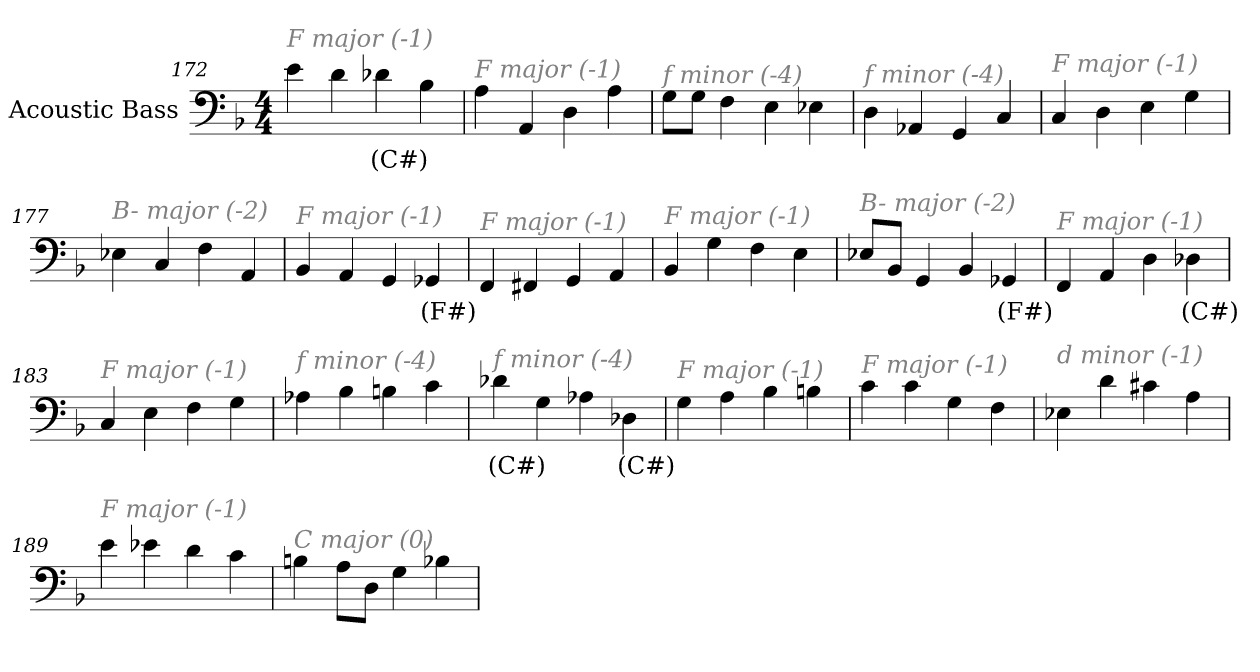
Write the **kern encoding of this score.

**kern	**text
*part1	*part1
*staff1	*staff1
*I"Acoustic Bass	*
*clefF4	*
*ITrd7c12	*
*k[b-]	*
*F:	*
*M4/4	*
=172	=172
!LO:TX:i:color=#808080:t=F major (-1)	!
4E	.
4D	.
4D-Xi	(C#)
4BB-	.
=173	=173
!LO:TX:i:color=#808080:t=F major (-1)	!
4AA	.
4AAA	.
4DD	.
4AA	.
=174	=174
!LO:TX:i:color=#808080:t=f minor (-4)	!
8GGL	.
8GGJ	.
4FF	.
4EE	.
4EE-X	.
=175	=175
!LO:TX:i:color=#808080:t=f minor (-4)	!
4DD	.
4AAA-X	.
4GGG	.
4CC	.
=176	=176
!LO:TX:i:color=#808080:t=F major (-1)	!
4CC	.
4DD	.
4EE	.
4GG	.
=177	=177
!LO:TX:i:color=#808080:t=B- major (-2)	!
4EE-X	.
4CC	.
4FF	.
4AAA	.
=178	=178
!LO:TX:i:color=#808080:t=F major (-1)	!
4BBB-	.
4AAA	.
4GGG	.
4GGG-Xi	(F#)
=179	=179
!LO:TX:i:color=#808080:t=F major (-1)	!
4FFF	.
4FFF#X	.
4GGG	.
4AAA	.
=180	=180
!LO:TX:i:color=#808080:t=F major (-1)	!
4BBB-	.
4GG	.
4FF	.
4EE	.
=181	=181
!LO:TX:i:color=#808080:t=B- major (-2)	!
8EE-XL	.
8BBB-J	.
4GGG	.
4BBB-	.
4GGG-Xi	(F#)
=182	=182
!LO:TX:i:color=#808080:t=F major (-1)	!
4FFF	.
4AAA	.
4DD	.
4DD-Xi	(C#)
=183	=183
!LO:TX:i:color=#808080:t=F major (-1)	!
4CC	.
4EE	.
4FF	.
4GG	.
=184	=184
!LO:TX:i:color=#808080:t=f minor (-4)	!
4AA-X	.
4BB-	.
4BBn	.
4C	.
=185	=185
!LO:TX:i:color=#808080:t=f minor (-4)	!
4D-Xi	(C#)
4GG	.
4AA-X	.
4DD-Xi	(C#)
=186	=186
!LO:TX:i:color=#808080:t=F major (-1)	!
4GG	.
4AA	.
4BB-	.
4BBn	.
=187	=187
!LO:TX:i:color=#808080:t=F major (-1)	!
4C	.
4C	.
4GG	.
4FF	.
=188	=188
!LO:TX:i:color=#808080:t=d minor (-1)	!
4EE-X	.
4D	.
4C#X	.
4AA	.
=189	=189
!LO:TX:i:color=#808080:t=F major (-1)	!
4E	.
4E-X	.
4D	.
4C	.
=190	=190
!LO:TX:i:color=#808080:t=C major (0)	!
4BBn	.
8AAL	.
8DDJ	.
4GG	.
4BB-X	.
=	=
*-	*-
